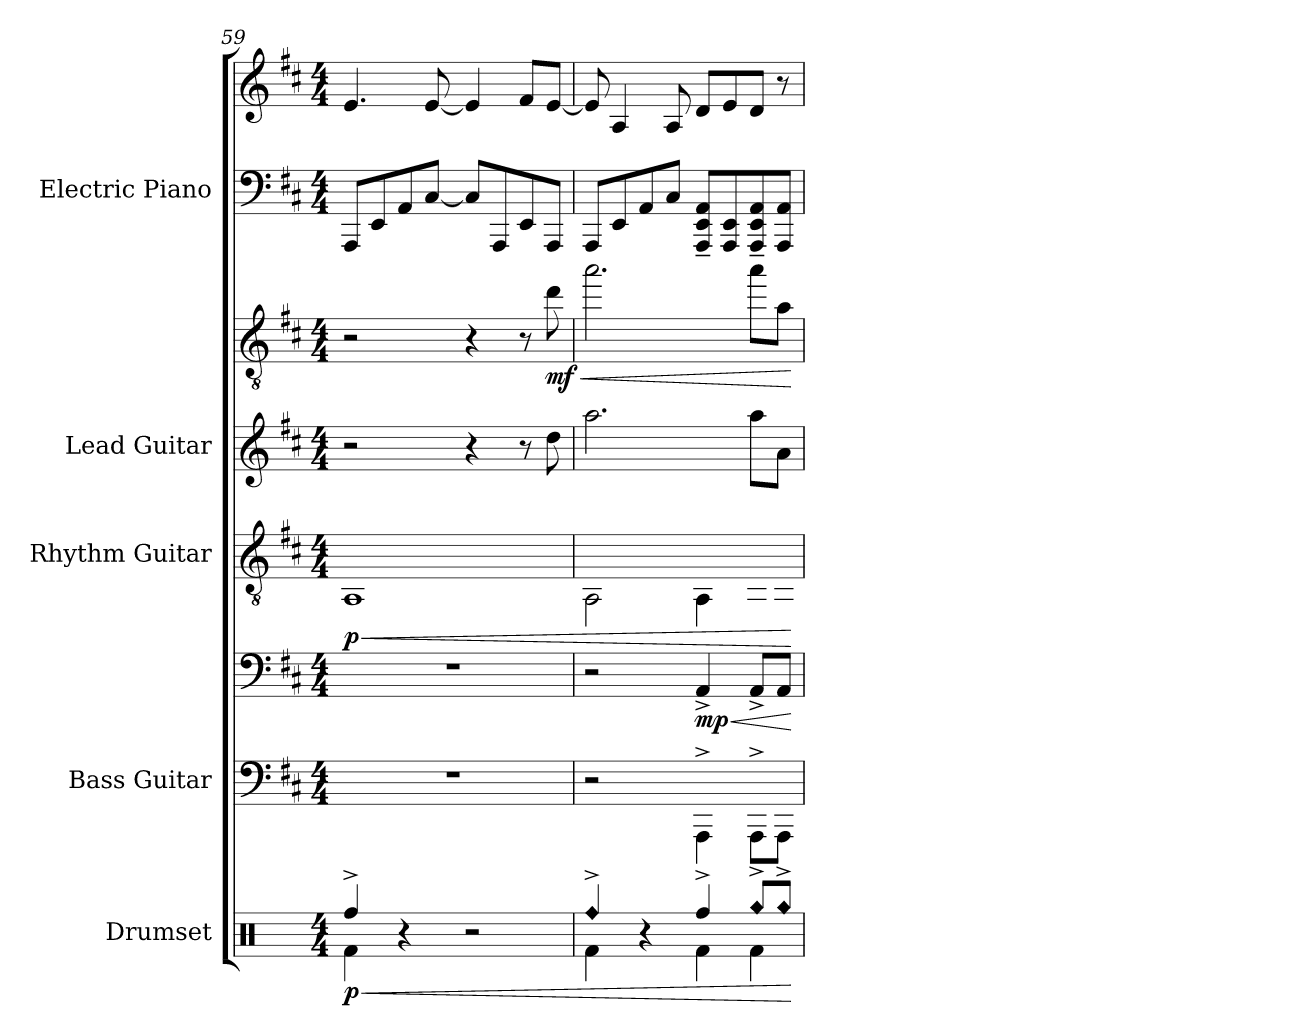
**kern	**dynam	**kern	**kern	**dynam	**kern	**dynam	**kern	**kern	**dynam	**kern	**kern
*part5	*part5	*part4	*part4	*part4	*part3	*part3	*part2	*part2	*part2	*part1	*part1
*staff8	*staff8	*staff7	*staff6	*staff6/7	*staff5	*staff5	*staff4	*staff3	*staff3/4	*staff2	*staff1
*I"Drumset	*	*I"Bass Guitar	*	*	*I"Rhythm Guitar	*	*I"Lead Guitar	*	*	*I"Electric Piano	*
*I'D. Set	*	*I'B. Guit.	*	*	*I'Rh. Guit.	*	*I'Ld. Guit.	*	*	*I'El. Pno.	*
!!LO:PB:g=z
*clefX	*	*	*clefF4	*	*clefGv2	*	*	*clefGv2	*	*clefF4	*clefG2
*	*	*ITrd7c12	*ITrd7c12	*	*	*	*	*	*	*	*
*k[]	*	*k[f#c#]	*k[f#c#]	*	*k[f#c#]	*	*k[f#c#]	*k[f#c#]	*	*k[f#c#]	*k[f#c#]
*M4/4	*	*M4/4	*M4/4	*	*M4/4	*	*M4/4	*M4/4	*	*M4/4	*M4/4
=59	=59	=59	=59	=59	=59	=59	=59	=59	=59	=59	=59
!	!LO:HP:b	!	!	!	!	!LO:HP:b	!	!	!	!	!
*^	*	*	*	*	*	*	*	*	*	*	*
!	!	!LO:DY:n=1:b	!	!	!	!	!LO:DY:n=1:b	!	!	!	!	!
4Rff^/	4Rf\	< p	1r	1r	.	1AA 1Eyy 1Ayy	< p	2r	2r	.	8AAA/L	4.e/
.	.	.	.	.	.	.	.	.	.	.	8EE/	.
4r	4ryy	.	.	.	.	.	.	.	.	.	8AA/	.
.	.	.	.	.	.	.	.	.	.	.	[8C#/J	[8e/
2r	2ryy	.	.	.	.	.	.	4r	4r	.	8C#/L]	4e/]
.	.	.	.	.	.	.	.	.	.	.	8AAA/	.
.	.	.	.	.	.	.	.	8r	8r	.	8EE/	8f#/L
!	!	!	!	!	!	!	!	!	!	!LO:HP:b	!	!
!	!	!	!	!	!	!	!	!	!	!LO:DY:n=1:b	!	!
.	.	.	.	.	.	.	.	8dd\	8dd\	< mf	8AAA/J	[8e/J
=60	=60	=60	=60	=60	=60	=60	=60	=60	=60	=60	=60	=60
!LO:N:head=diamond	!	!	!	!	!	!	!	!	!	!	!	!
4Rff^/	4Rf\	.	2r	2r	.	2AA\ 2E\yy 2A\yy	.	2.aa\	2.aa\	.	8AAA/L	8e/]
.	.	.	.	.	.	.	.	.	.	.	8EE/	4A/
4r	4ryy	.	.	.	.	.	.	.	.	.	8AA/	.
.	.	.	.	.	.	.	.	.	.	.	8C#/J	8A/
!	!	!	!	!	!LO:HP:b	!	!	!	!	!	!	!
!	!	!	!	!	!LO:DY:n=1:b	!	!	!	!	!	!	!
4Rff^/	4Rf\	.	4AAAA^\	4AAA^/	< mp	4AA\ 4E\yy 4A\yy	.	.	.	.	8AAA/~ 8EE/~ 8AA/~L	8d/L
.	.	.	.	.	.	.	.	.	.	.	8AAA/ 8EE/	8e/
!LO:N:head=diamond	!	!	!	!	!	!	!	!	!	!	!	!
8Rgg^/L	4Rf\	.	8AAAA^\L	8AAA^/L	.	8AA\ 8E\yy 8A\yyL	.	8aa\L	8aa\L	.	8AAA/~ 8EE/~ 8AA/~	8d/J
!LO:N:head=diamond	!	!	!	!	!	!	!	!	!	!	!	!
8Rgg^/J	.	.	8AAAA\J	8AAA/J	.	8AA\ 8E\yy 8A\yyJ	.	8a\J	8a\J	.	8AAA/ 8AA/J	8r
*v	*v	*	*	*	*	*	*	*	*	*	*	*
.	[	.	.	[	.	[	.	.	[	.	.
=	=	=	=	=	=	=	=	=	=	=	=
*-	*-	*-	*-	*-	*-	*-	*-	*-	*-	*-	*-
